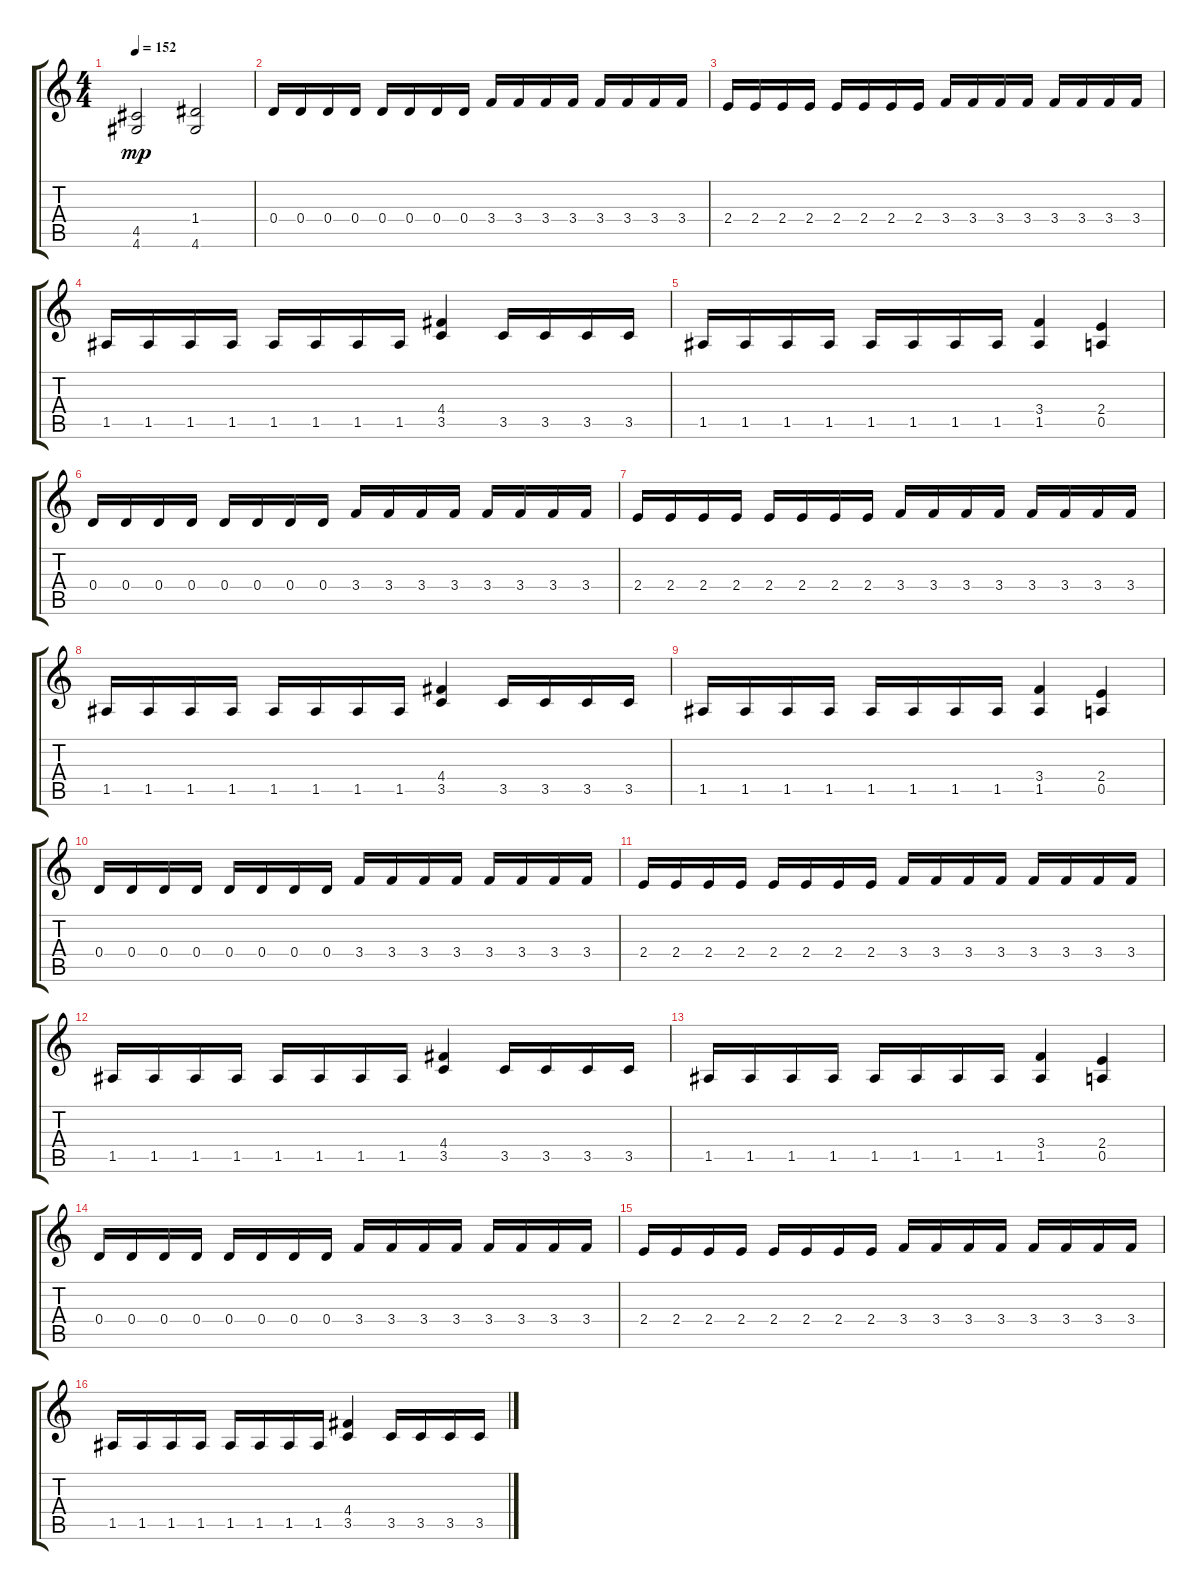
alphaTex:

\track "" {instrument distortionguitar}
\staff {score tabs}
\tuning (E4 B3 G3 D3 A2 E2) {hide}
\ts (4 4)
\tempo 152
\clef g2
\ks c
(4.5 4.6).2{dy mp} (1.4 4.6).2 |
0.4.16 0.4.16 0.4.16 0.4.16 0.4.16 0.4.16 0.4.16 0.4.16 3.4.16 3.4.16 3.4.16 3.4.16 3.4.16 3.4.16 3.4.16 3.4.16 |
2.4.16 2.4.16 2.4.16 2.4.16 2.4.16 2.4.16 2.4.16 2.4.16 3.4.16 3.4.16 3.4.16 3.4.16 3.4.16 3.4.16 3.4.16 3.4.16 |
1.5.16 1.5.16 1.5.16 1.5.16 1.5.16 1.5.16 1.5.16 1.5.16 (4.4 3.5).4 3.5.16 3.5.16 3.5.16 3.5.16 |
1.5.16 1.5.16 1.5.16 1.5.16 1.5.16 1.5.16 1.5.16 1.5.16 (3.4 1.5).4 (2.4 0.5).4 |
0.4.16 0.4.16 0.4.16 0.4.16 0.4.16 0.4.16 0.4.16 0.4.16 3.4.16 3.4.16 3.4.16 3.4.16 3.4.16 3.4.16 3.4.16 3.4.16 |
2.4.16 2.4.16 2.4.16 2.4.16 2.4.16 2.4.16 2.4.16 2.4.16 3.4.16 3.4.16 3.4.16 3.4.16 3.4.16 3.4.16 3.4.16 3.4.16 |
1.5.16 1.5.16 1.5.16 1.5.16 1.5.16 1.5.16 1.5.16 1.5.16 (4.4 3.5).4 3.5.16 3.5.16 3.5.16 3.5.16 |
1.5.16 1.5.16 1.5.16 1.5.16 1.5.16 1.5.16 1.5.16 1.5.16 (3.4 1.5).4 (2.4 0.5).4 |
0.4.16 0.4.16 0.4.16 0.4.16 0.4.16 0.4.16 0.4.16 0.4.16 3.4.16 3.4.16 3.4.16 3.4.16 3.4.16 3.4.16 3.4.16 3.4.16 |
2.4.16 2.4.16 2.4.16 2.4.16 2.4.16 2.4.16 2.4.16 2.4.16 3.4.16 3.4.16 3.4.16 3.4.16 3.4.16 3.4.16 3.4.16 3.4.16 |
1.5.16 1.5.16 1.5.16 1.5.16 1.5.16 1.5.16 1.5.16 1.5.16 (4.4 3.5).4 3.5.16 3.5.16 3.5.16 3.5.16 |
1.5.16 1.5.16 1.5.16 1.5.16 1.5.16 1.5.16 1.5.16 1.5.16 (3.4 1.5).4 (2.4 0.5).4 |
0.4.16 0.4.16 0.4.16 0.4.16 0.4.16 0.4.16 0.4.16 0.4.16 3.4.16 3.4.16 3.4.16 3.4.16 3.4.16 3.4.16 3.4.16 3.4.16 |
2.4.16 2.4.16 2.4.16 2.4.16 2.4.16 2.4.16 2.4.16 2.4.16 3.4.16 3.4.16 3.4.16 3.4.16 3.4.16 3.4.16 3.4.16 3.4.16 |
1.5.16 1.5.16 1.5.16 1.5.16 1.5.16 1.5.16 1.5.16 1.5.16 (4.4 3.5).4 3.5.16 3.5.16 3.5.16 3.5.16
